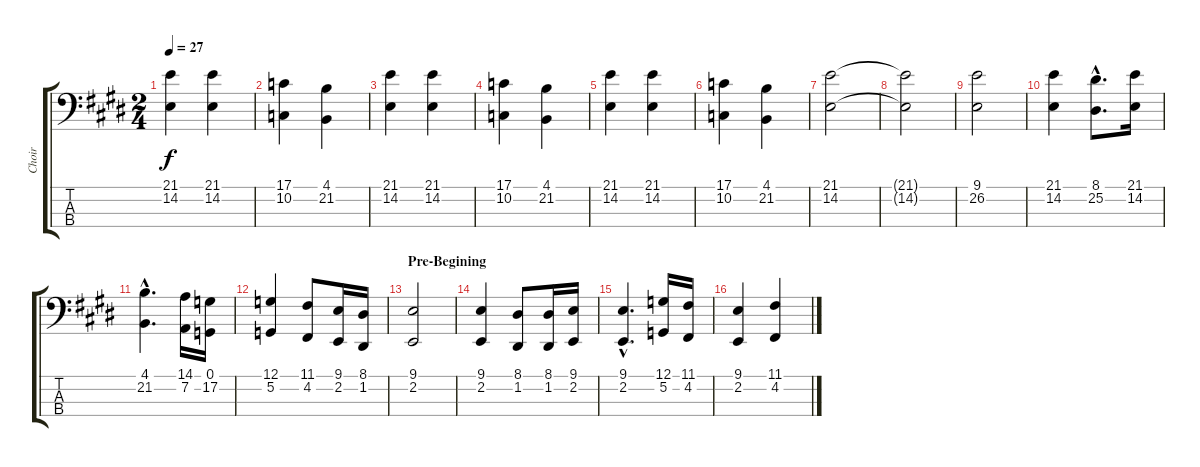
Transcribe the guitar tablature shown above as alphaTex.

\track ("Choir" "Choir") {instrument choiraahs}
\staff {score tabs}
\tuning (G2 D2 A1 E1) {hide}
\ts (2 4)
\tempo 27
\clef f4
\ks c#minor
(21.1 14.2).4{dy f} (21.1 14.2).4 |
(17.1 10.2).4 (4.1 21.2).4 |
(21.1 14.2).4 (21.1 14.2).4 |
(17.1 10.2).4 (4.1 21.2).4 |
(21.1 14.2).4 (21.1 14.2).4 |
(17.1 10.2).4 (4.1 21.2).4 |
(21.1 14.2).2 |
(21.1{t} 14.2{t}).2 |
\section ("" "")
(9.1 26.2).2 |
(21.1 14.2).4 (8.1{hac} 25.2{hac}).8{d} (21.1 14.2).16 |
(4.1{hac} 21.2{hac}).4{d} (14.1 7.2).16 (0.1 17.2).16 |
(12.1 5.2).4 (11.1 4.2).8 (9.1 2.2).16 (8.1 1.2).16 |
\section ("" "Pre-Begining")
(9.1 2.2).2 |
(9.1 2.2).4 (8.1 1.2).8 (8.1 1.2).16 (9.1 2.2).16 |
(9.1{hac} 2.2{hac}).4{d} (12.1 5.2).16 (11.1 4.2).16 |
(9.1 2.2).4 (11.1 4.2).4
